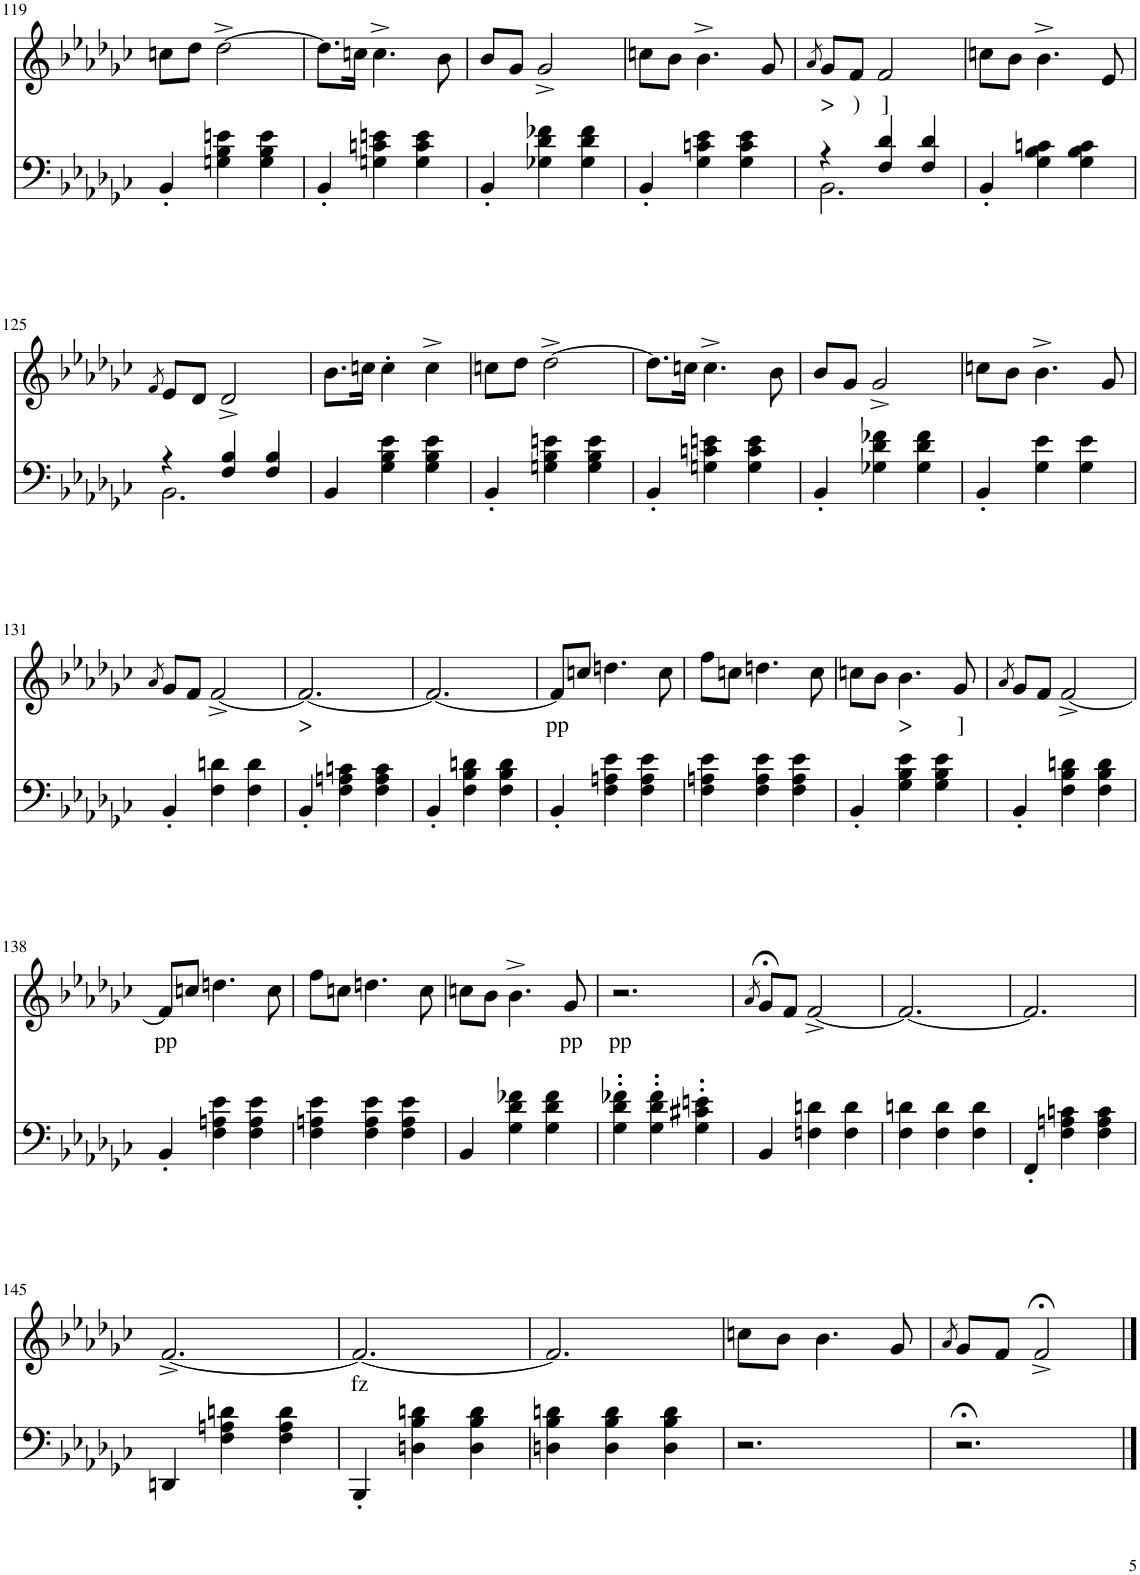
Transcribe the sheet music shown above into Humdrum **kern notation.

**kern	**kern	**text
*part2	*part1	*part1
*staff2	*staff1	*staff1
*I"piano	*I"piano	*
*I'Pno	*I'Pno	*
!!LO:PB:g=z
*clefF4	*clefG2	*
*k[b-e-a-d-g-c-]	*k[b-e-a-d-g-c-]	*
*e-:	*e-:	*
*M3/4	*M3/4	*
=119	=119	=119
4BB-'/	8ccn\L	.
.	8dd-\J	.
4Gn\ 4B-\ 4en\	[2dd-^\	.
4G\ 4B-\ 4e\	.	.
=120	=120	=120
4BB-'/	8.dd-\L]	.
.	16ccn\Jk	.
4Gn\ 4cn\ 4en\	4.cc^\	.
4G\ 4c\ 4e\	.	.
.	8b-\	.
=121	=121	=121
4BB-'/	8b-/L	.
.	8g-/J	.
4G-X\ 4d-\ 4f-X\	2g-^/	.
4G-\ 4d-\ 4f-\	.	.
=122	=122	=122
4BB-'/	8ccn\L	.
.	8b-\J	.
4G-\ 4cn\ 4e-\	4.b-^\	.
4G-\ 4c\ 4e-\	.	.
.	8g-/	.
=123	=123	=123
.	8qa-/	.
*^	*	*
!	!	!	!LO:LY:b
4r	2.BB-\	8g-/L	>
!	!	!	!LO:LY:b
.	.	8f/J	)
!	!	!	!LO:LY:b
4F/ 4d-/	.	2f/	]
4F/ 4d-/	.	.	.
*v	*v	*	*
=124	=124	=124
4BB-'/	8ccn\L	.
.	8b-\J	.
4G-\ 4B-\ 4cn\	4.b-^\	.
4G-\ 4B-\ 4c\	.	.
.	8e-/	.
!!LO:LB:g=z
=125	=125	=125
.	8qf/	.
*^	*	*
4r	2.BB-\	8e-/L	.
.	.	8d-/J	.
4F/ 4B-/	.	2d-^/	.
4F/ 4B-/	.	.	.
*v	*v	*	*
=126	=126	=126
4BB-/	8.b-\L	.
.	16ccn\Jk	.
4G-\ 4B-\ 4e-\	4cc'\	.
4G-\ 4B-\ 4e-\	4cc^\	.
=127	=127	=127
4BB-'/	8ccn\L	.
.	8dd-\J	.
4Gn\ 4B-\ 4en\	[2dd-^\	.
4G\ 4B-\ 4e\	.	.
=128	=128	=128
4BB-'/	8.dd-\L]	.
.	16ccn\Jk	.
4Gn\ 4cn\ 4en\	4.cc^\	.
4G\ 4c\ 4e\	.	.
.	8b-\	.
=129	=129	=129
4BB-'/	8b-/L	.
.	8g-/J	.
4G-X\ 4d-\ 4f-X\	2g-^/	.
4G-\ 4d-\ 4f-\	.	.
=130	=130	=130
4BB-'/	8ccn\L	.
.	8b-\J	.
4G-\ 4e-\	4.b-^\	.
4G-\ 4e-\	.	.
.	8g-/	.
!!LO:LB:g=z
=131	=131	=131
.	8qa-/	.
4BB-'/	8g-/L	.
.	8f/J	.
4F\ 4dn\	[2f^/	.
4F\ 4d\	.	.
=132	=132	=132
!	!	!LO:LY:b
4BB-'/	2.f/_	>
4F\ 4An\ 4cn\	.	.
4F\ 4A\ 4c\	.	.
=133	=133	=133
4BB-'/	2.f/_	.
4F\ 4B-\ 4dn\	.	.
4F\ 4B-\ 4d\	.	.
=134	=134	=134
!	!	!LO:LY:b
4BB-'/	8f/L]	pp
.	8ccn/J	.
4F\ 4An\ 4e-\	4.ddn\	.
4F\ 4A\ 4e-\	.	.
.	8cc\	.
=135	=135	=135
4F\ 4An\ 4e-\	8ff\L	.
.	8ccn\J	.
4F\ 4A\ 4e-\	4.ddn\	.
4F\ 4A\ 4e-\	.	.
.	8cc\	.
=136	=136	=136
4BB-'/	8ccn\L	.
.	8b-\J	.
!	!	!LO:LY:b
4G-\ 4B-\ 4e-\	4.b-\	>
4G-\ 4B-\ 4e-\	.	.
!	!	!LO:LY:b
.	8g-/	]
=137	=137	=137
.	8qa-/	.
4BB-'/	8g-/L	.
.	8f/J	.
4F\ 4B-\ 4dn\	[2f^/	.
4F\ 4B-\ 4d\	.	.
!!LO:LB:g=z
=138	=138	=138
!	!	!LO:LY:b
4BB-'/	8f/L]	pp
.	8ccn/J	.
4F\ 4An\ 4e-\	4.ddn\	.
4F\ 4A\ 4e-\	.	.
.	8cc\	.
=139	=139	=139
4F\ 4An\ 4e-\	8ff\L	.
.	8ccn\J	.
4F\ 4A\ 4e-\	4.ddn\	.
4F\ 4A\ 4e-\	.	.
.	8cc\	.
=140	=140	=140
4BB-/	8ccn\L	.
.	8b-\J	.
4G-\ 4d-\ 4f-X\	4.b-^\	.
4G-\ 4d-\ 4f-\	.	.
!	!	!LO:LY:b
.	8g-/	pp
=141	=141	=141
!	!	!LO:LY:b
4G-\' 4d-\' 4f-X\'	2.r	pp
4G-\' 4d-\' 4f-\'	.	.
4G-\' 4c#X\' 4en\'	.	.
=142	=142	=142
.	8qa-/	.
4BB-/	8g-;</L	.
.	8f/J	.
4Fn\ 4dn\	[2f^/	.
4F\ 4d\	.	.
=143	=143	=143
4F\ 4dn\	2.f/_	.
4F\ 4d\	.	.
4F\ 4d\	.	.
=144	=144	=144
4FF'/	2.f/]	.
4F\ 4An\ 4cn\	.	.
4F\ 4A\ 4c\	.	.
!!LO:LB:g=z
=145	=145	=145
4DDn/	[2.f^/	.
4F\ 4An\ 4dn\	.	.
4F\ 4A\ 4d\	.	.
=146	=146	=146
!	!	!LO:LY:b
4BBB-'/	2.f/_	fz
4Dn\ 4B-\ 4dn\	.	.
4D\ 4B-\ 4d\	.	.
=147	=147	=147
4Dn\ 4B-\ 4dn\	2.f/]	.
4D\ 4B-\ 4d\	.	.
4D\ 4B-\ 4d\	.	.
=148	=148	=148
2.r	8ccn\L	.
.	8b-\J	.
.	4.b-\	.
.	8g-/	.
=149	=149	=149
.	8qa-/	.
2.r;<	8g-/L	.
.	8f/J	.
.	2f;<^/	.
==	==	==
*-	*-	*-
